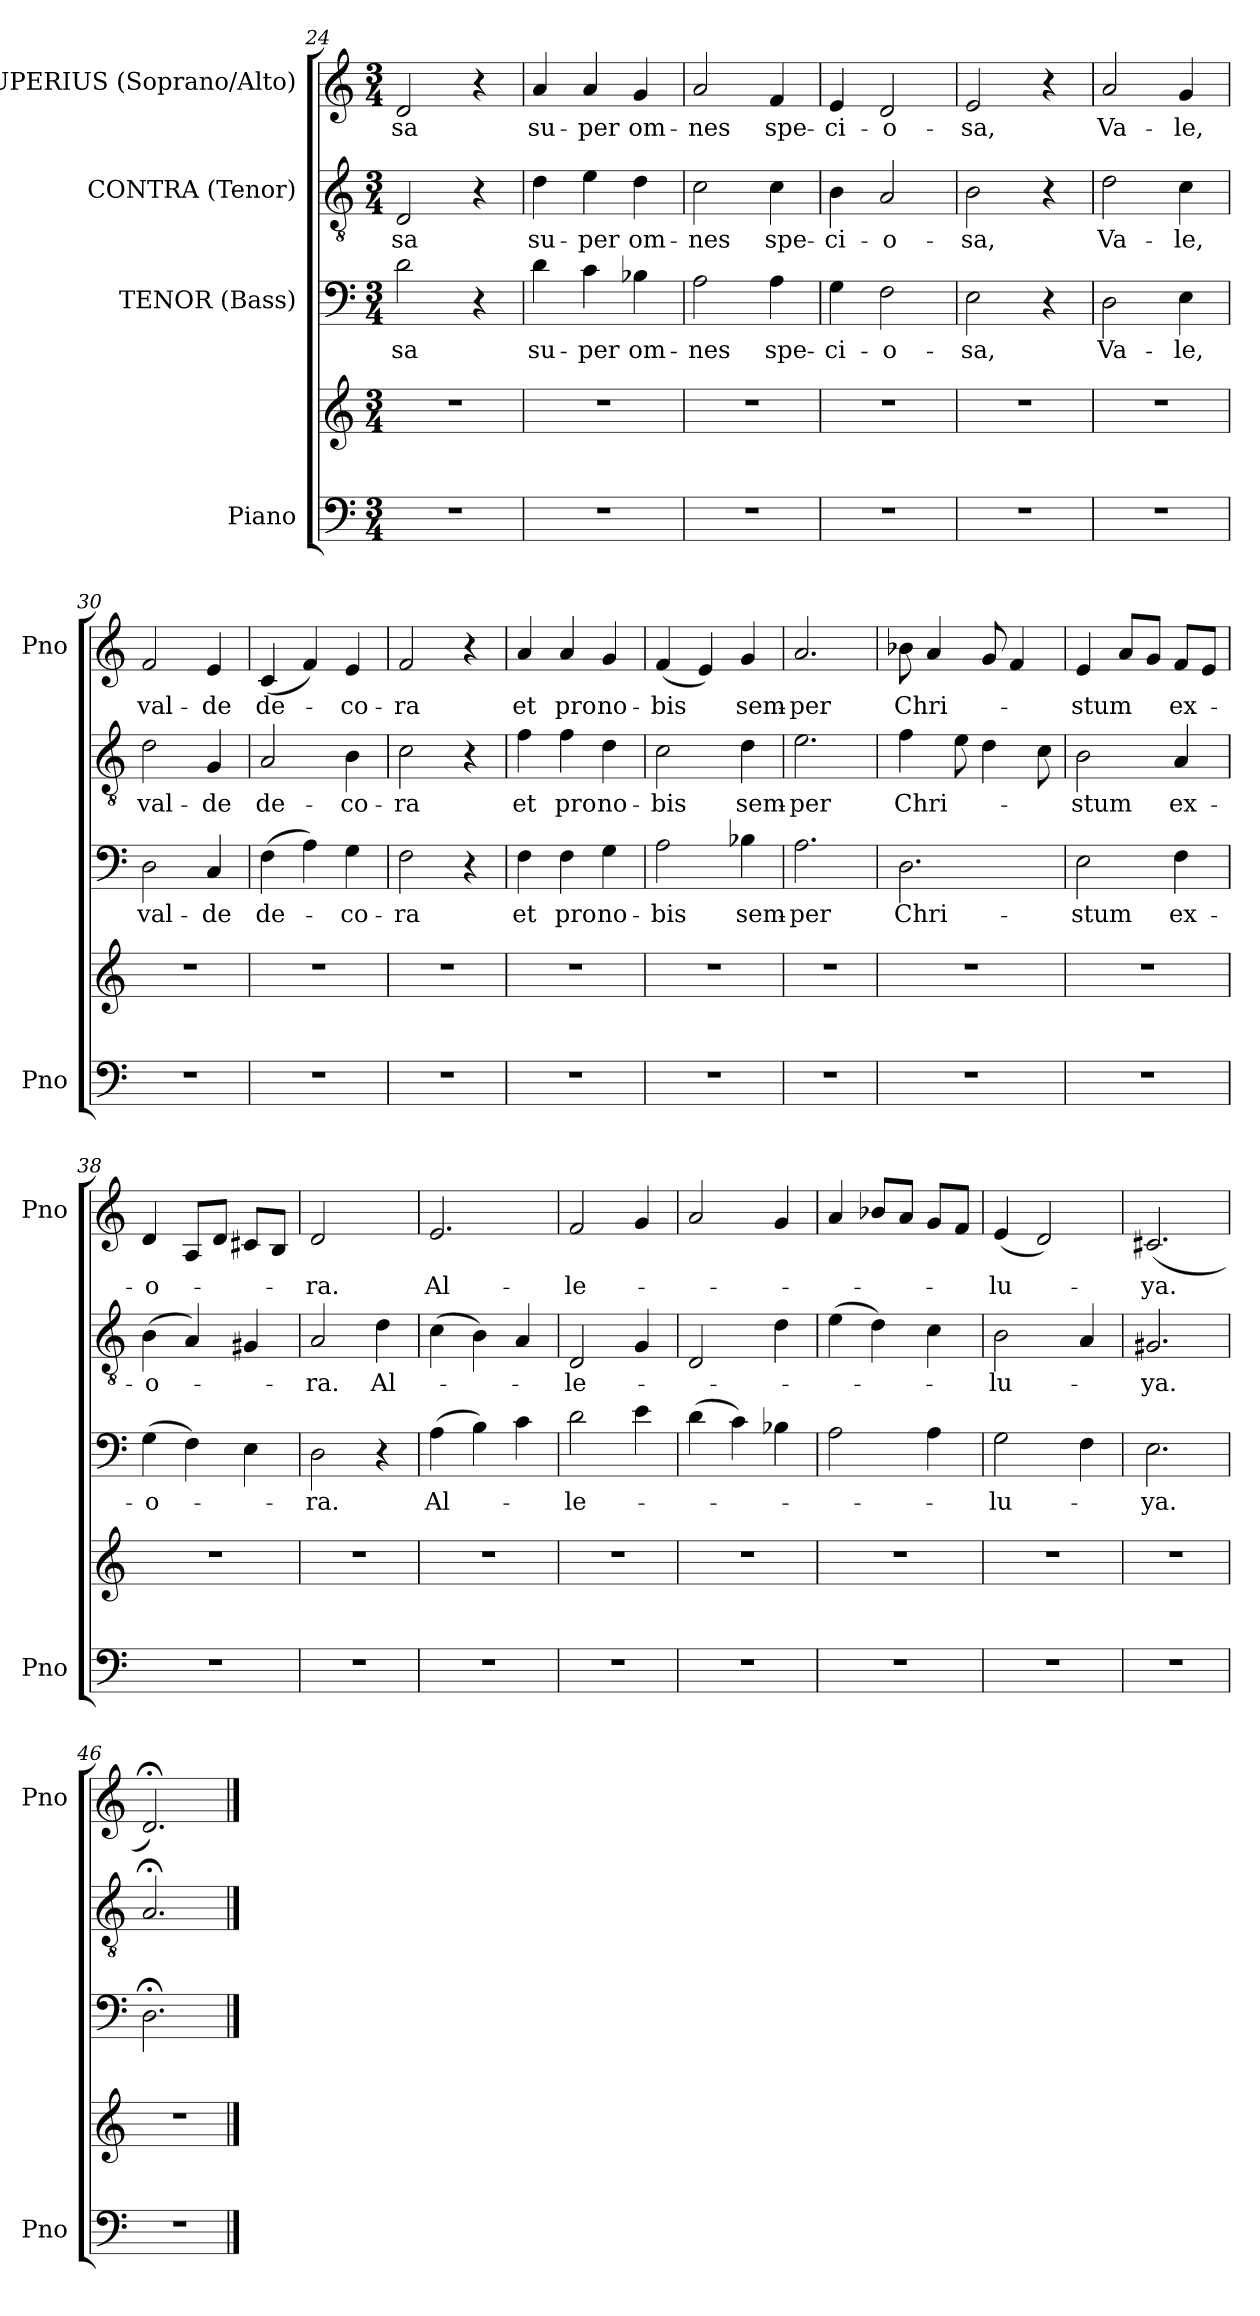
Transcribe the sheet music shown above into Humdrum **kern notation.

**kern	**kern	**kern	**text	**kern	**text	**kern	**text
*part4	*part4	*part3	*part3	*part2	*part2	*part1	*part1
*staff5	*staff4	*staff3	*staff3	*staff2	*staff2	*staff1	*staff1
*I"Piano	*	*I"TENOR (Bass)	*	*I"CONTRA (Tenor)	*	*I"SUPERIUS (Soprano/Alto)	*
*I'Pno	*	*	*	*	*	*I'Pno	*
*clefF4	*clefG2	*clefF4	*	*clefGv2	*	*clefG2	*
*k[]	*k[]	*k[]	*	*k[]	*	*k[]	*
*C:	*C:	*C:	*	*C:	*	*C:	*
*M3/4	*M3/4	*M3/4	*	*M3/4	*	*M3/4	*
=24	=24	=24	=24	=24	=24	=24	=24
2.r	2.r	2d\	-sa	2D/	-sa	2d/	-sa
.	.	4r	.	4r	.	4r	.
=25	=25	=25	=25	=25	=25	=25	=25
2.r	2.r	4d\	su-	4d\	su-	4a/	su-
.	.	4c\	-per	4e\	-per	4a/	-per
.	.	4B-X\	om-	4d\	om-	4g/	om-
=26	=26	=26	=26	=26	=26	=26	=26
2.r	2.r	2A\	-nes	2c\	-nes	2a/	-nes
.	.	4A\	spe-	4c\	spe-	4f/	spe-
!!LO:PB:g=z
=27	=27	=27	=27	=27	=27	=27	=27
2.r	2.r	4G\	-­ci-	4B\	-­ci-	4e/	-­ci-
.	.	2F\	-o-	2A/	-o-	2d/	-o-
=28	=28	=28	=28	=28	=28	=28	=28
2.r	2.r	2E\	-sa,	2B\	-sa,	2e/	-sa,
.	.	4r	.	4r	.	4r	.
=29	=29	=29	=29	=29	=29	=29	=29
2.r	2.r	2D\	Va-	2d\	Va-	2a/	Va-
.	.	4E\	-le,	4c\	-le,	4g/	-le,
=30	=30	=30	=30	=30	=30	=30	=30
2.r	2.r	2D\	val-	2d\	val-	2f/	val-
.	.	4C/	-de	4G/	-de	4e/	-de
=31	=31	=31	=31	=31	=31	=31	=31
2.r	2.r	(4F\	de-	2A/	de-	(4c/	de-
.	.	4A\)	.	.	.	4f/)	.
.	.	4G\	-co-	4B\	-co-	4e/	-co-
=32	=32	=32	=32	=32	=32	=32	=32
2.r	2.r	2F\	-ra	2c\	-ra	2f/	-ra
.	.	4r	.	4r	.	4r	.
!!LO:LB:g=z
=33	=33	=33	=33	=33	=33	=33	=33
2.r	2.r	4F\	et	4f\	et	4a/	et
.	.	4F\	pro	4f\	pro	4a/	pro
.	.	4G\	no-	4d\	no-	4g/	no-
=34	=34	=34	=34	=34	=34	=34	=34
2.r	2.r	2A\	-bis	2c\	-bis	(4f/	-bis
.	.	.	.	.	.	4e/)	.
.	.	4B-X\	sem-	4d\	sem-	4g/	sem-
=35	=35	=35	=35	=35	=35	=35	=35
2.r	2.r	2.A\	-per	2.e\	-per	2.a/	-per
=36	=36	=36	=36	=36	=36	=36	=36
2.r	2.r	2.D\	Chri-	4f\	Chri-	8b-X\	Chri-
.	.	.	.	.	.	4a/	.
.	.	.	.	8e\	.	.	.
.	.	.	.	4d\	.	8g/	.
.	.	.	.	.	.	4f/	.
.	.	.	.	8c\	.	.	.
=37	=37	=37	=37	=37	=37	=37	=37
2.r	2.r	2E\	-stum	2B\	-stum	4e/	-stum
.	.	.	.	.	.	8a/L	.
.	.	.	.	.	.	8g/J	.
.	.	4F\	ex-	4A/	ex-	8f/L	ex-
.	.	.	.	.	.	8e/J	.
=38	=38	=38	=38	=38	=38	=38	=38
2.r	2.r	(4G\	-o-	(4B\	-o-	4d/	-o-
.	.	4F\)	.	4A/)	.	8A/L	.
.	.	.	.	.	.	8d/J	.
.	.	4E\	.	4G#X/	.	8c#X/L	.
.	.	.	.	.	.	8B/J	.
!!LO:LB:g=z
=39	=39	=39	=39	=39	=39	=39	=39
2.r	2.r	2D\	-­ra.	2A/	-­ra.	2d/	-­ra.
.	.	4r	.	4d\	Al-	4ryy	.
=40	=40	=40	=40	=40	=40	=40	=40
2.r	2.r	(4A\	Al-	(4c\	.	2.e/	Al-
.	.	4B\)	.	4B\)	.	.	.
.	.	4c\	.	4A/	.	.	.
=41	=41	=41	=41	=41	=41	=41	=41
2.r	2.r	2d\	-le-	2D/	-le-	2f/	-le-
.	.	4e\	.	4G/	.	4g/	.
=42	=42	=42	=42	=42	=42	=42	=42
2.r	2.r	(4d\	.	2D/	.	2a/	.
.	.	4c\)	.	.	.	.	.
.	.	4B-X\	.	4d\	.	4g/	.
=43	=43	=43	=43	=43	=43	=43	=43
2.r	2.r	2A\	.	(4e\	.	4a/	.
.	.	.	.	4d\)	.	8b-X/L	.
.	.	.	.	.	.	8a/J	.
.	.	4A\	.	4c\	.	8g/L	.
.	.	.	.	.	.	8f/J	.
=44	=44	=44	=44	=44	=44	=44	=44
2.r	2.r	2G\	-lu-	2B\	-lu-	(4e/	-lu-
.	.	.	.	.	.	2d/)	.
.	.	4F\	.	4A/	.	.	.
=45	=45	=45	=45	=45	=45	=45	=45
2.r	2.r	2.E\	-ya.	2.G#X/	-ya.	(2.c#X/	-ya.
=46	=46	=46	=46	=46	=46	=46	=46
2.r	2.r	2.D;<\	.	2.A;</	.	2.d;</)	.
==	==	==	==	==	==	==	==
*-	*-	*-	*-	*-	*-	*-	*-
